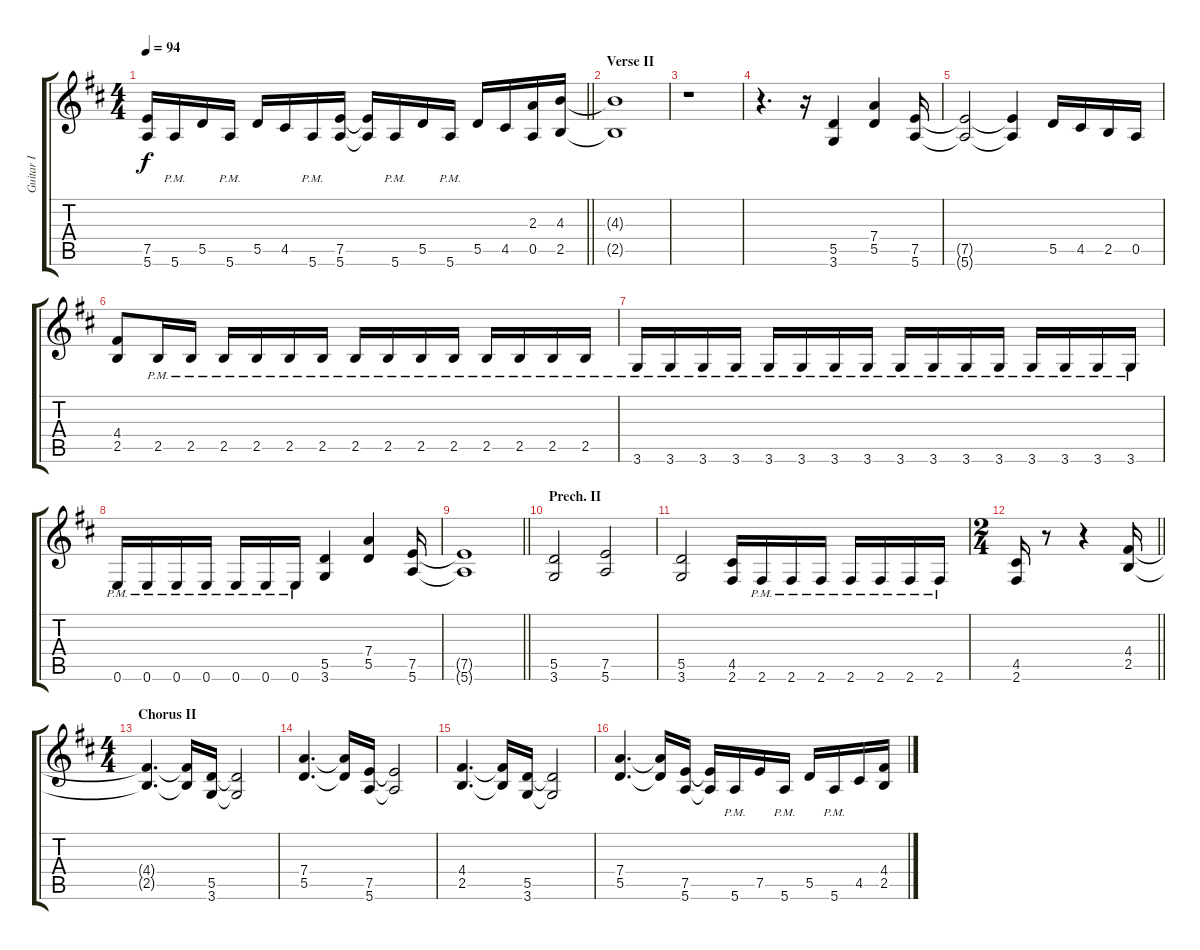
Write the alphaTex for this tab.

\track ("Guitar I" "Guitar I") {instrument distortionguitar}
\staff {score tabs}
\tuning (E4 B3 G3 D3 A2 E2) {hide}
\ts (4 4)
\tempo 94
\clef g2
\barLineRight lightlight
\ks bminor
(7.5{t} 5.6{t}).16{dy f} 5.6{pm}.16 5.5.16 5.6{pm}.16 5.5.16 4.5.16 5.6{pm}.16 (7.5 5.6).16 (7.5{t} 5.6{t}).16 5.6{pm}.16 5.5.16 5.6{pm}.16 5.5.16 4.5.16 (2.3 0.5).16 (4.3 2.5).16 |
\section ("" "Verse II")
(4.3{t} 2.5{t}).1{volume 4} |
r.1 |
r.4{d} r.16 (5.5 3.6).4{volume 13} (7.4 5.5).4 (7.5 5.6).16 |
(7.5{t} 5.6{t}).2 (7.5{t} 5.6{t}).4 5.5.16 4.5.16 2.5.16 0.5.16 |
(4.4 2.5).8 2.5{pm}.16 2.5{pm}.16 2.5{pm}.16 2.5{pm}.16 2.5{pm}.16 2.5{pm}.16 2.5{pm}.16 2.5{pm}.16 2.5{pm}.16 2.5{pm}.16 2.5{pm}.16 2.5{pm}.16 2.5{pm}.16 2.5{pm}.16 |
3.6{pm}.16 3.6{pm}.16 3.6{pm}.16 3.6{pm}.16 3.6{pm}.16 3.6{pm}.16 3.6{pm}.16 3.6{pm}.16 3.6{pm}.16 3.6{pm}.16 3.6{pm}.16 3.6{pm}.16 3.6{pm}.16 3.6{pm}.16 3.6{pm}.16 3.6{pm}.16 |
0.6{pm}.16 0.6{pm}.16 0.6{pm}.16 0.6{pm}.16 0.6{pm}.16 0.6{pm}.16 0.6{pm}.16 (5.5 3.6).4 (7.4 5.5).4 (7.5 5.6).16 |
\barLineRight lightlight
(7.5{t} 5.6{t}).1 |
\section ("" "Prech. II")
(5.5 3.6).2 (7.5 5.6).2 |
(5.5 3.6).2 (4.5 2.6).16 2.6{pm}.16 2.6{pm}.16 2.6{pm}.16 2.6{pm}.16 2.6{pm}.16 2.6{pm}.16 2.6{pm}.16 |
\ts (2 4)
\barLineRight lightlight
(4.5 2.6).16 r.8 r.4 (4.4 2.5).16 |
\ts (4 4)
\section ("" "Chorus II")
(4.4{t} 2.5{t}).4{d} (4.4{t} 2.5{t}).16 (5.5 3.6).16 (5.5{t} 3.6{t}).2 |
(7.4 5.5).4{d} (7.4{t} 5.5{t}).16 (7.5 5.6).16 (7.5{t} 5.6{t}).2 |
(4.4 2.5).4{d} (4.4{t} 2.5{t}).16 (5.5 3.6).16 (5.5{t} 3.6{t}).2 |
(7.4 5.5).4{d} (7.4{t} 5.5{t}).16 (7.5 5.6).16 (7.5{t} 5.6{t}).16 5.6{pm}.16 7.5.16 5.6{pm}.16 5.5.16 5.6{pm}.16 4.5.16 (4.4 2.5).16
